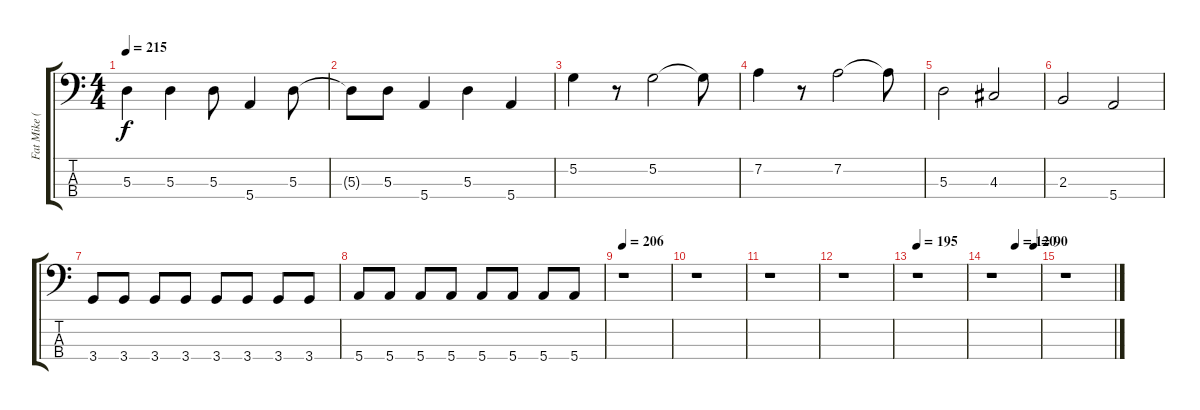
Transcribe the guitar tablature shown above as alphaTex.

\track ("Fat Mike (Bass)" "Fat Mike (") {instrument electricbasspick}
\staff {score tabs}
\tuning (G2 D2 A1 E1) {hide}
\ts (4 4)
\tempo 215
\clef f4
\ks c
5.3.4{dy f} 5.3.4 5.3.8 5.4.4 5.3.8 |
5.3{t}.8 5.3.8 5.4.4 5.3.4 5.4.4 |
5.2.4 r.8 5.2.2 5.2{t}.8 |
7.2.4 r.8 7.2.2 7.2{t}.8 |
5.3.2 4.3.2 |
2.3.2 5.4.2 |
3.4.8 3.4.8 3.4.8 3.4.8 3.4.8 3.4.8 3.4.8 3.4.8 |
5.4.8 5.4.8 5.4.8 5.4.8 5.4.8 5.4.8 5.4.8 5.4.8 |
\tempo 206
r.1 |
r.1 |
r.1 |
r.1 |
\tempo 195
r.1 |
\tempo (120 0.5)
\tempo (90 0.875)
r.1 |
r.1
